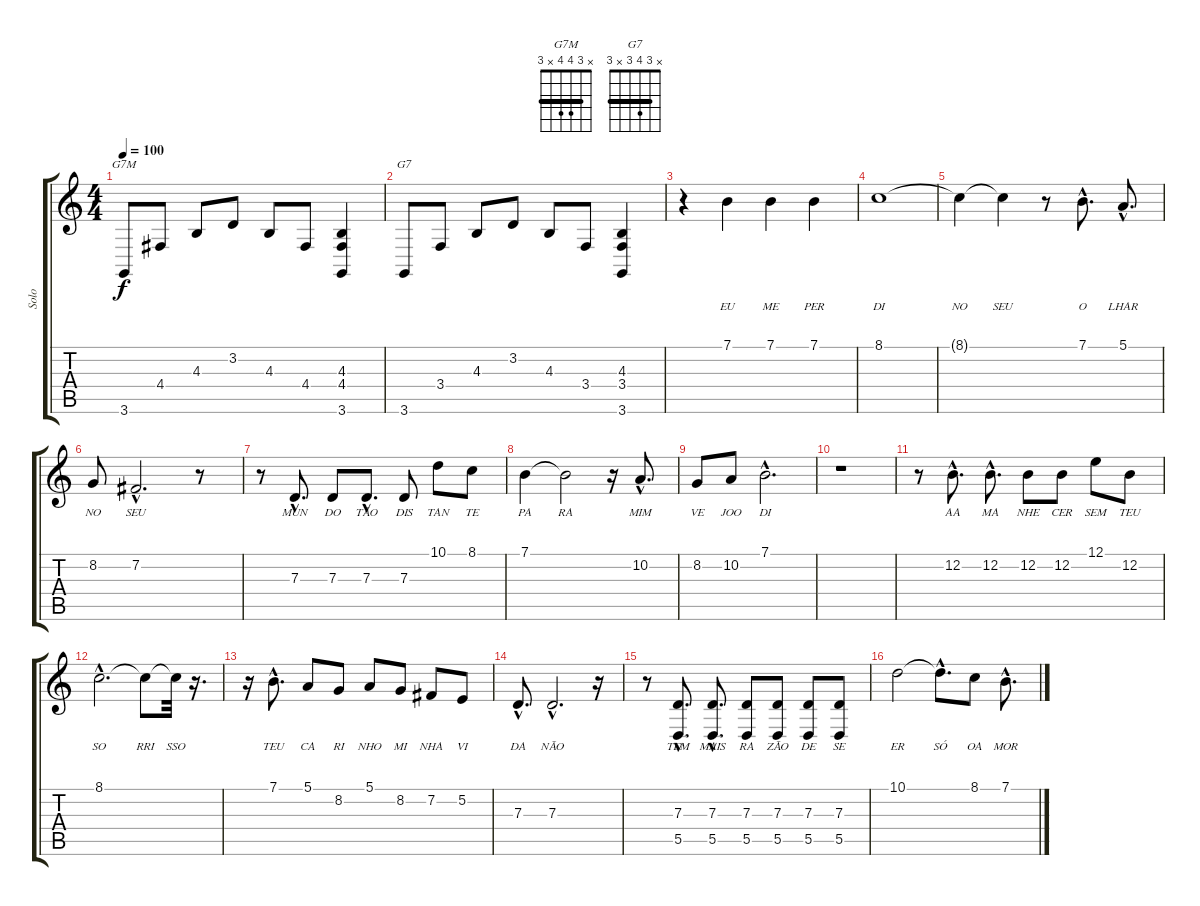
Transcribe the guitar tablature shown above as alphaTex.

\track ("Solo" "Solo") {instrument stringensemble2}
\staff {score tabs}
\tuning (E4 B3 G3 D3 A2 E2) {hide}
\chord ("G7M" x 3 4 4 x 3) {barre 3}
\chord ("G7" x 3 4 3 x 3) {barre 3}
\ts (4 4)
\tempo 100
\clef g2
\ks c
3.6.8{ch "G7M" dy f} 4.4.8 4.3.8 3.2.8 4.3.8 4.4.8 (4.3 4.4 3.6).4 |
3.6.8{ch "G7"} 3.4.8 4.3.8 3.2.8 4.3.8 3.4.8 (4.3 3.4 3.6).4 |
r.4 7.1.4{lyrics (0 "EU") lyrics (1 "") lyrics (2 "") lyrics (3 "") lyrics (4 "")} 7.1.4{lyrics (0 "ME") lyrics (1 "") lyrics (2 "") lyrics (3 "") lyrics (4 "")} 7.1.4{lyrics (0 "PER") lyrics (1 "") lyrics (2 "") lyrics (3 "") lyrics (4 "")} |
\ks aminor
8.1.1{lyrics (0 "DI") lyrics (1 "") lyrics (2 "") lyrics (3 "") lyrics (4 "")} |
\ks c
8.1{t}.4{lyrics (0 "NO") lyrics (1 "") lyrics (2 "") lyrics (3 "") lyrics (4 "")} 8.1{t}.4{lyrics (0 "SEU") lyrics (1 "") lyrics (2 "") lyrics (3 "") lyrics (4 "")} r.8 7.1{hac}.8{d lyrics (0 "O") lyrics (1 "") lyrics (2 "") lyrics (3 "") lyrics (4 "")} 5.1{hac}.8{d lyrics (0 "LHAR") lyrics (1 "") lyrics (2 "") lyrics (3 "") lyrics (4 "")} |
\ks aminor
8.2.8{lyrics (0 "NO") lyrics (1 "") lyrics (2 "") lyrics (3 "") lyrics (4 "")} 7.2{hac}.2{d lyrics (0 "SEU") lyrics (1 "") lyrics (2 "") lyrics (3 "") lyrics (4 "")} r.8 |
\ks c
r.8 7.3{hac}.8{d lyrics (0 "MUN") lyrics (1 "") lyrics (2 "") lyrics (3 "") lyrics (4 "")} 7.3.8{lyrics (0 "DO") lyrics (1 "") lyrics (2 "") lyrics (3 "") lyrics (4 "")} 7.3{hac}.8{d lyrics (0 "TÃO") lyrics (1 "") lyrics (2 "") lyrics (3 "") lyrics (4 "")} 7.3.8{lyrics (0 "DIS") lyrics (1 "") lyrics (2 "") lyrics (3 "") lyrics (4 "")} 10.1.8{lyrics (0 "TAN") lyrics (1 "") lyrics (2 "") lyrics (3 "") lyrics (4 "")} 8.1.8{lyrics (0 "TE") lyrics (1 "") lyrics (2 "") lyrics (3 "") lyrics (4 "")} |
7.1.4{lyrics (0 "PA") lyrics (1 "") lyrics (2 "") lyrics (3 "") lyrics (4 "")} 7.1{t}.2{lyrics (0 "RA") lyrics (1 "") lyrics (2 "") lyrics (3 "") lyrics (4 "")} r.16 10.2{hac}.8{d lyrics (0 "MIM") lyrics (1 "") lyrics (2 "") lyrics (3 "") lyrics (4 "")} |
8.2.8{lyrics (0 "VE") lyrics (1 "") lyrics (2 "") lyrics (3 "") lyrics (4 "")} 10.2.8{lyrics (0 "JOO") lyrics (1 "") lyrics (2 "") lyrics (3 "") lyrics (4 "")} 7.1{hac}.2{d lyrics (0 "DI") lyrics (1 "") lyrics (2 "") lyrics (3 "") lyrics (4 "")} |
r.1 |
r.8 12.2{hac}.8{d lyrics (0 "AA") lyrics (1 "") lyrics (2 "") lyrics (3 "") lyrics (4 "")} 12.2{hac}.8{d lyrics (0 "MA") lyrics (1 "") lyrics (2 "") lyrics (3 "") lyrics (4 "")} 12.2.8{lyrics (0 "NHE") lyrics (1 "") lyrics (2 "") lyrics (3 "") lyrics (4 "")} 12.2.8{lyrics (0 "CER") lyrics (1 "") lyrics (2 "") lyrics (3 "") lyrics (4 "")} 12.1.8{lyrics (0 "SEM") lyrics (1 "") lyrics (2 "") lyrics (3 "") lyrics (4 "")} 12.2.8{lyrics (0 "TEU") lyrics (1 "") lyrics (2 "") lyrics (3 "") lyrics (4 "")} |
\ks aminor
8.1{hac}.2{d lyrics (0 "SO") lyrics (1 "") lyrics (2 "") lyrics (3 "") lyrics (4 "")} 8.1{t}.8{lyrics (0 "RRI") lyrics (1 "") lyrics (2 "") lyrics (3 "") lyrics (4 "")} 8.1{t}.32{lyrics (0 "SSO") lyrics (1 "") lyrics (2 "") lyrics (3 "") lyrics (4 "")} r.16{d} |
r.16 7.1{hac}.8{d lyrics (0 "TEU") lyrics (1 "") lyrics (2 "") lyrics (3 "") lyrics (4 "")} 5.1.8{lyrics (0 "CA") lyrics (1 "") lyrics (2 "") lyrics (3 "") lyrics (4 "")} 8.2.8{lyrics (0 "RI") lyrics (1 "") lyrics (2 "") lyrics (3 "") lyrics (4 "")} 5.1.8{lyrics (0 "NHO") lyrics (1 "") lyrics (2 "") lyrics (3 "") lyrics (4 "")} 8.2.8{lyrics (0 "MI") lyrics (1 "") lyrics (2 "") lyrics (3 "") lyrics (4 "")} 7.2.8{lyrics (0 "NHA") lyrics (1 "") lyrics (2 "") lyrics (3 "") lyrics (4 "")} 5.2.8{lyrics (0 "VI") lyrics (1 "") lyrics (2 "") lyrics (3 "") lyrics (4 "")} |
7.3{hac}.8{d lyrics (0 "DA") lyrics (1 "") lyrics (2 "") lyrics (3 "") lyrics (4 "")} 7.3{hac}.2{d lyrics (0 "NÃO") lyrics (1 "") lyrics (2 "") lyrics (3 "") lyrics (4 "")} r.16 |
\ks c
r.8 (7.3{hac} 5.5{hac}).8{d lyrics (0 "TEM") lyrics (1 "") lyrics (2 "") lyrics (3 "") lyrics (4 "")} (7.3{hac} 5.5{hac}).8{d lyrics (0 "MAIS") lyrics (1 "") lyrics (2 "") lyrics (3 "") lyrics (4 "")} (7.3 5.5).8{lyrics (0 "RA") lyrics (1 "") lyrics (2 "") lyrics (3 "") lyrics (4 "")} (7.3 5.5).8{lyrics (0 "ZÃO") lyrics (1 "") lyrics (2 "") lyrics (3 "") lyrics (4 "")} (7.3 5.5).8{lyrics (0 "DE") lyrics (1 "") lyrics (2 "") lyrics (3 "") lyrics (4 "")} (7.3 5.5).8{lyrics (0 "SE") lyrics (1 "") lyrics (2 "") lyrics (3 "") lyrics (4 "")} |
10.1.2{lyrics (0 "ER") lyrics (1 "") lyrics (2 "") lyrics (3 "") lyrics (4 "")} 10.1{hac t}.8{d lyrics (0 "SÓ") lyrics (1 "") lyrics (2 "") lyrics (3 "") lyrics (4 "")} 8.1.8{lyrics (0 "OA") lyrics (1 "") lyrics (2 "") lyrics (3 "") lyrics (4 "")} 7.1{hac}.8{d lyrics (0 "MOR") lyrics (1 "") lyrics (2 "") lyrics (3 "") lyrics (4 "")}
